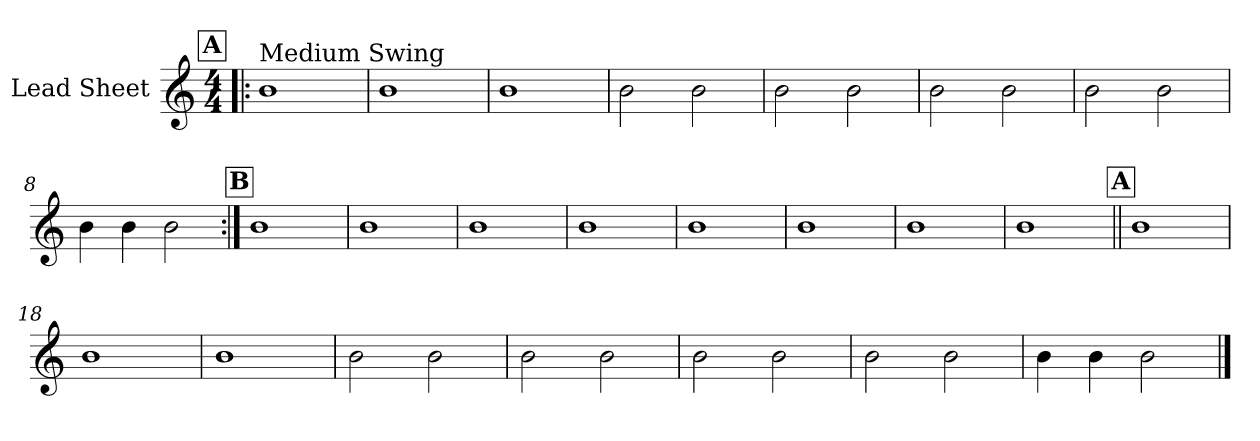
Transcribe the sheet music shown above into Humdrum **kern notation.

**kern
*part1
*staff1
*I"Lead Sheet
*clefG2
*k[]
*M4/4
!!LO:REH:place=s1:a:fs=14:t=A
=1!|:
!LO:TX:a:t=Medium Swing
1b
=2
1b
=3
1b
=4
2b\
2b\
!!LO:LB:g=z
=5
2b\
2b\
=6
2b\
2b\
=7
2b\
2b\
=8
4b\
4b\
2b\
!!LO:LB:g=z
!!LO:REH:place=s1:a:fs=14:t=B
=9:|!
1b
=10
1b
=11
1b
=12
1b
!!LO:LB:g=z
=13
1b
=14
1b
=15
1b
=16
1b
!!LO:LB:g=z
!!LO:REH:place=s1:a:fs=14:t=A
=17||
1b
=18
1b
=19
1b
=20
2b\
2b\
!!LO:LB:g=z
=21
2b\
2b\
=22
2b\
2b\
=23
2b\
2b\
=24
4b\
4b\
2b\
==
*-
